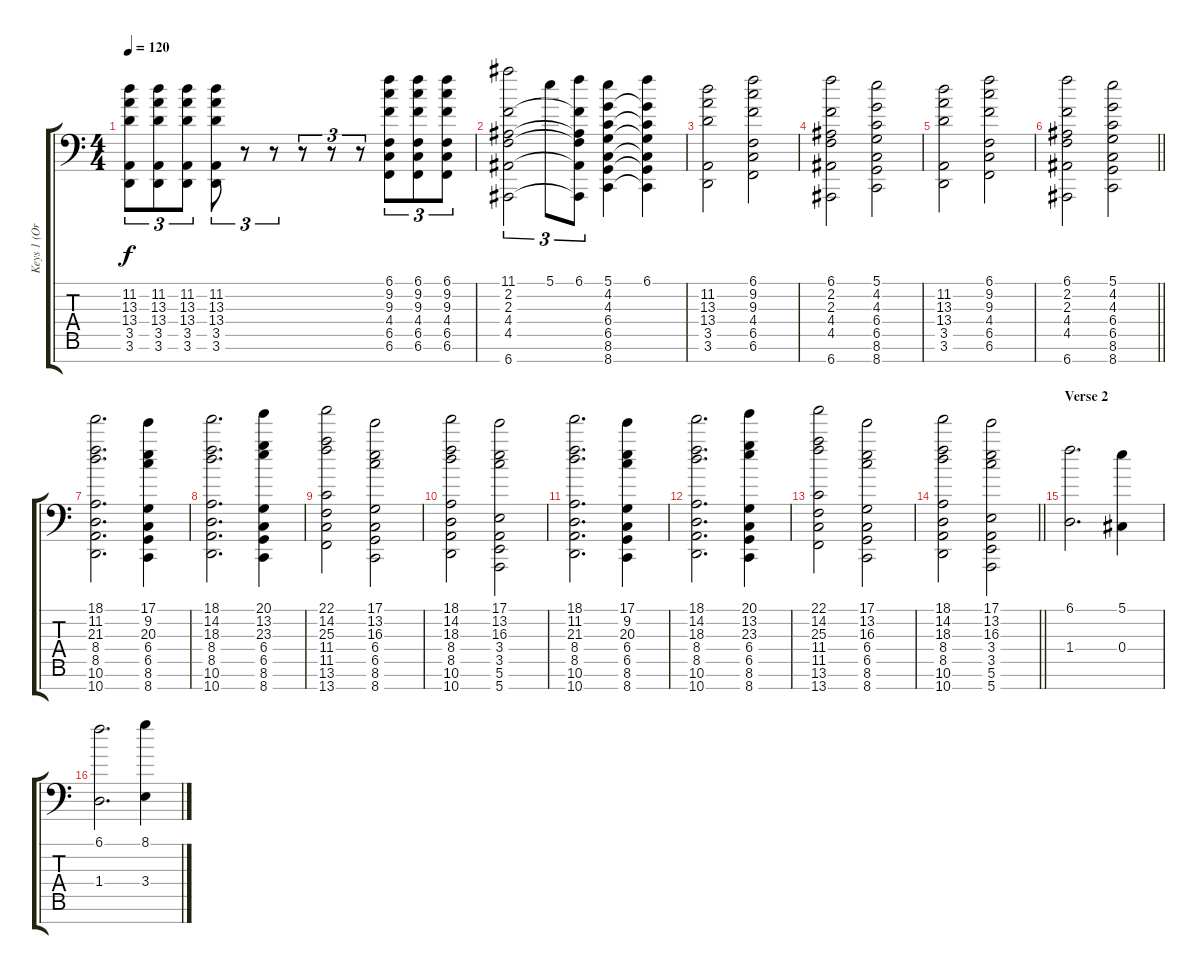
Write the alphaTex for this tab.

\track ("Keys 1 (Orchestra)" "Keys 1 (Or") {instrument stringensemble1}
\staff {score tabs}
\tuning (B4 Eb4 Ab3 Db3 Gb2 B1 E1) {hide}
\ts (4 4)
\tempo 120
\clef f4
\ks c
(11.2 13.3 13.4 3.5 3.6).8{tu (3 2) dy f} (11.2 13.3 13.4 3.5 3.6).8{tu (3 2)} (11.2 13.3 13.4 3.5 3.6).8{tu (3 2)} (11.2 13.3 13.4 3.5 3.6).8{tu (3 2)} r.8{tu (3 2)} r.8{tu (3 2)} r.8{tu (3 2)} r.8{tu (3 2)} r.8{tu (3 2)} (6.1 9.2 9.3 4.4 6.5 6.6).8{tu (3 2)} (6.1 9.2 9.3 4.4 6.5 6.6).8{tu (3 2)} (6.1 9.2 9.3 4.4 6.5 6.6).8{tu (3 2)} |
(11.1 2.2 2.3 4.4 4.5 6.7).2{tu (3 2)} 5.1.8{tu (3 2)} (6.1 2.2{t} 2.3{t} 4.4{t} 4.5{t} 6.7{t}).8{tu (3 2)} (5.1 4.2 4.3 6.4 6.5 8.6 8.7).4 (6.1 4.2{t} 4.3{t} 6.4{t} 6.5{t} 8.6{t} 8.7{t}).4 |
(11.2 13.3 13.4 3.5 3.6).2 (6.1 9.2 9.3 4.4 6.5 6.6).2 |
(6.1 2.2 2.3 4.4 4.5 6.7).2 (5.1 4.2 4.3 6.4 6.5 8.6 8.7).2 |
(11.2 13.3 13.4 3.5 3.6).2 (6.1 9.2 9.3 4.4 6.5 6.6).2 |
\barLineRight lightlight
(6.1 2.2 2.3 4.4 4.5 6.7).2 (5.1 4.2 4.3 6.4 6.5 8.6 8.7).2 |
\section ("" "")
(18.1 11.2 21.3 8.4 8.5 10.6 10.7).2{d} (17.1 9.2 20.3 6.4 6.5 8.6 8.7).4 |
(18.1 14.2 18.3 8.4 8.5 10.6 10.7).2{d} (20.1 13.2 23.3 6.4 6.5 8.6 8.7).4 |
(22.1 14.2 25.3 11.4 11.5 13.6 13.7).2 (17.1 13.2 16.3 6.4 6.5 8.6 8.7).2 |
(18.1 14.2 18.3 8.4 8.5 10.6 10.7).2 (17.1 13.2 16.3 3.4 3.5 5.6 5.7).2 |
(18.1 11.2 21.3 8.4 8.5 10.6 10.7).2{d} (17.1 9.2 20.3 6.4 6.5 8.6 8.7).4 |
(18.1 14.2 18.3 8.4 8.5 10.6 10.7).2{d} (20.1 13.2 23.3 6.4 6.5 8.6 8.7).4 |
(22.1 14.2 25.3 11.4 11.5 13.6 13.7).2 (17.1 13.2 16.3 6.4 6.5 8.6 8.7).2 |
\barLineRight lightlight
(18.1 14.2 18.3 8.4 8.5 10.6 10.7).2 (17.1 13.2 16.3 3.4 3.5 5.6 5.7).2 |
\section ("" "Verse 2")
(6.1 1.4).2{d} (5.1 0.4).4 |
(6.1 1.4).2{d} (8.1 3.4).4
